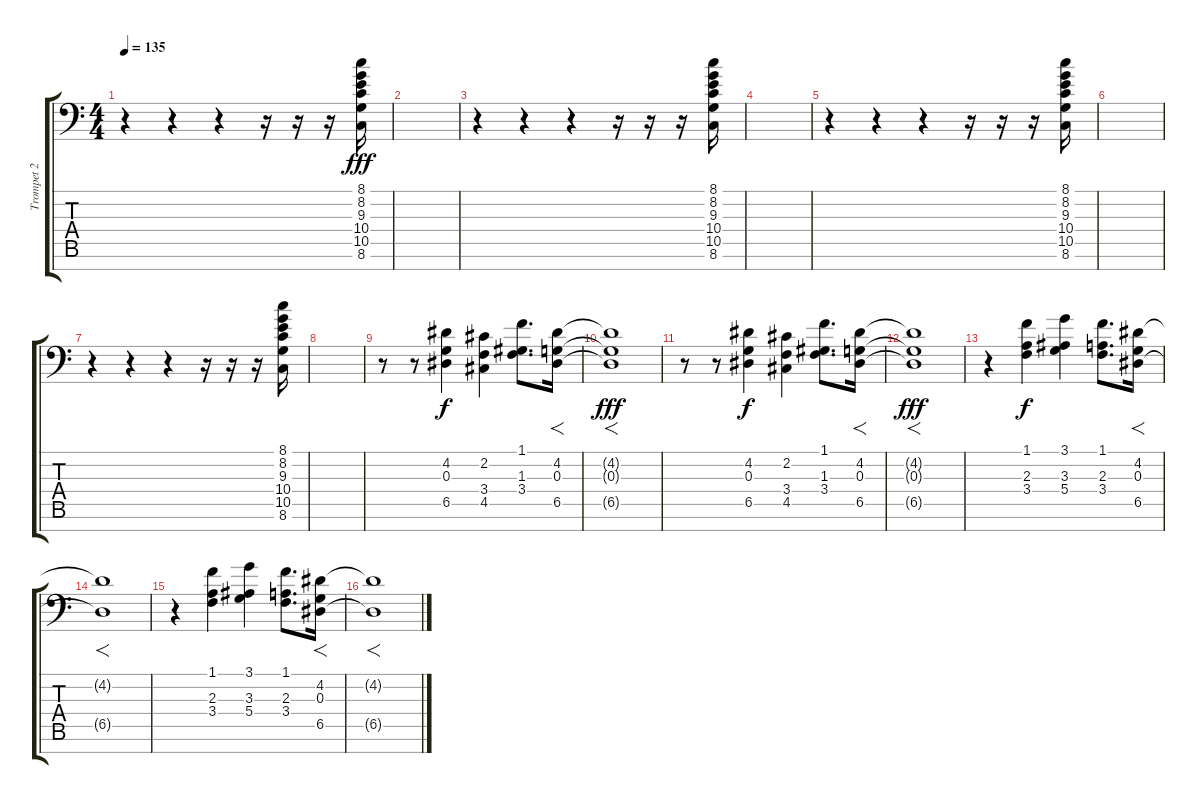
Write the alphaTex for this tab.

\track ("Trompet 2" "Trompet 2") {instrument synthbrass1}
\staff {score tabs}
\tuning (E4 B3 G3 D3 A2 E2 C-1) {hide}
\ts (4 4)
\tempo 135
\clef f4
\ks c
r.4{dy fff} r.4 r.4 r.16 r.16 r.16 (8.1 8.2 9.3 10.4 10.5 8.6).16 |
|
r.4 r.4 r.4 r.16 r.16 r.16 (8.1 8.2 9.3 10.4 10.5 8.6).16 |
|
r.4 r.4 r.4 r.16 r.16 r.16 (8.1 8.2 9.3 10.4 10.5 8.6).16 |
|
r.4 r.4 r.4 r.16 r.16 r.16 (8.1 8.2 9.3 10.4 10.5 8.6).16 |
|
r.8 r.8 (4.2 0.3 6.5).4{dy f} (2.2 3.4 4.5).4 (1.1 1.3 3.4).8{d} (4.2 0.3 6.5).16{f} |
(4.2{t} 0.3{t} 6.5{t}).1{f dy fff} |
r.8 r.8 (4.2 0.3 6.5).4{dy f} (2.2 3.4 4.5).4 (1.1 1.3 3.4).8{d} (4.2 0.3 6.5).16{f} |
(4.2{t} 0.3{t} 6.5{t}).1{f dy fff} |
r.4 (1.1 2.3 3.4).4{dy f} (3.1 3.3 5.4).4 (1.1 2.3 3.4).8{d} (4.2 0.3 6.5).16{f} |
(4.2{t} 6.5{t}).1{f} |
r.4 (1.1 2.3 3.4).4 (3.1 3.3 5.4).4 (1.1 2.3 3.4).8{d} (4.2 0.3 6.5).16{f} |
(4.2{t} 6.5{t}).1{f}
